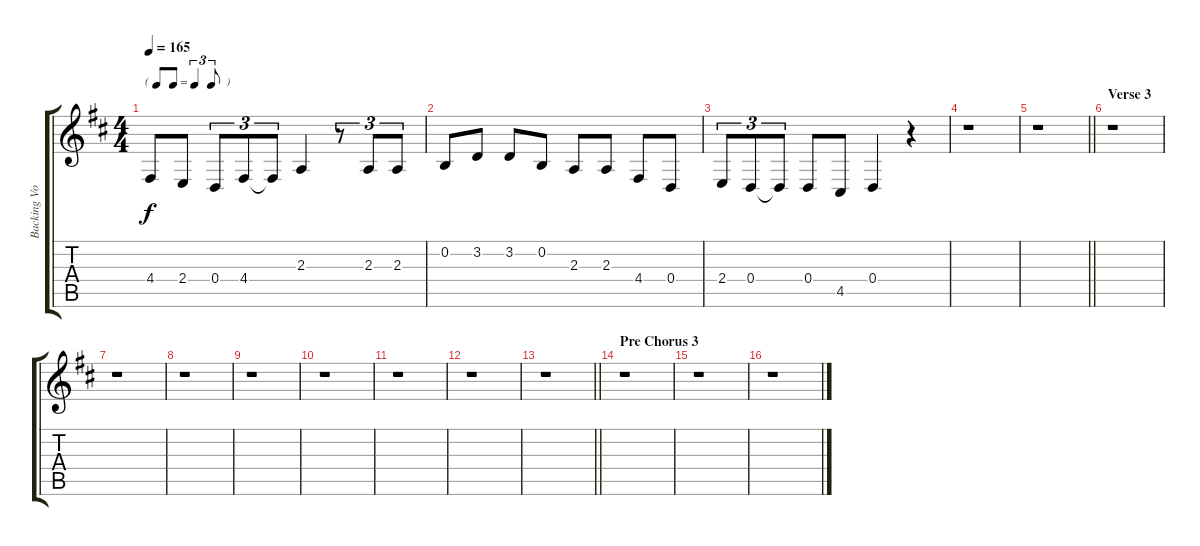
\track ("Backing Vocals" "Backing Vo") {instrument choiraahs}
\staff {score tabs}
\tuning (E4 B3 G3 D3 A2 E2) {hide}
\ts (4 4)
\tf triplet8th
\tempo 165
\clef g2
\ks d
4.4.8{dy f} 2.4.8 0.4.8{tu (3 2)} 4.4.8{tu (3 2)} 4.4{t}.8{tu (3 2)} 2.3.4 r.8{tu (3 2)} 2.3.8{tu (3 2)} 2.3.8{tu (3 2)} |
0.2.8 3.2.8 3.2.8 0.2.8 2.3.8 2.3.8 4.4.8 0.4.8 |
2.4.8{tu (3 2)} 0.4.8{tu (3 2)} 0.4{t}.8{tu (3 2)} 0.4.8 4.5.8 0.4.4 r.4 |
r.1 |
\barLineRight lightlight
r.1 |
\section ("" "Verse 3")
r.1 |
r.1 |
r.1 |
r.1 |
r.1 |
r.1 |
r.1 |
\barLineRight lightlight
r.1 |
\section ("" "Pre Chorus 3")
r.1 |
r.1 |
r.1
